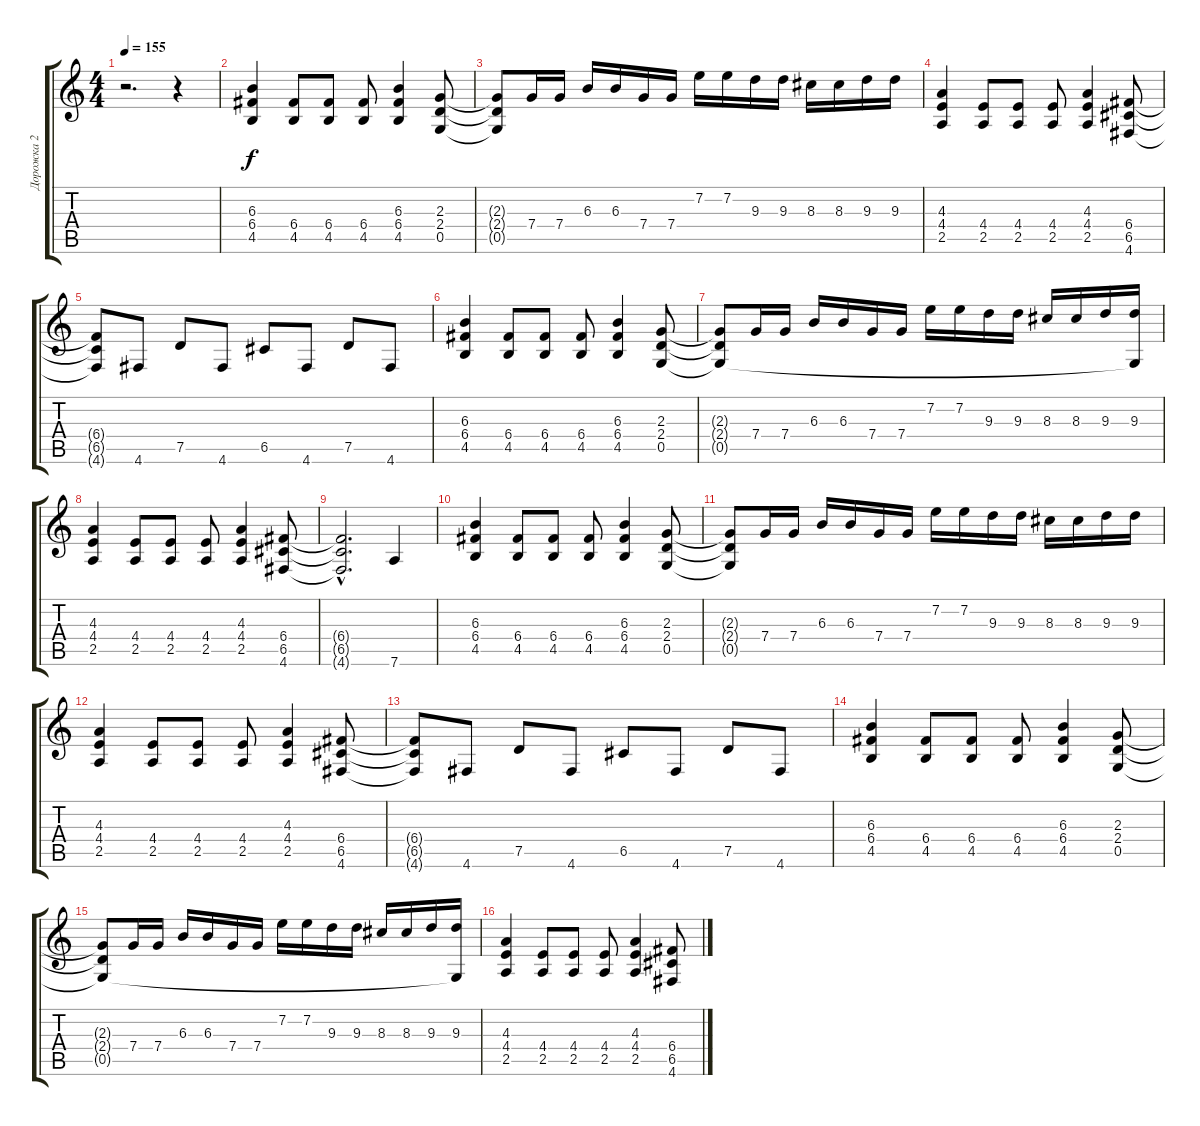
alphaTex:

\track ("Дорожка 2" "Дорожка 2") {instrument distortionguitar}
\staff {score tabs}
\tuning (D4 A3 F3 C3 G2 D2) {hide}
\ts (4 4)
\tempo 155
\clef g2
\ks c
r.2{d dy f} r.4 |
(6.3 6.4 4.5).4 (6.4 4.5).8 (6.4 4.5).8 (6.4 4.5).8 (6.3 6.4 4.5).4 (2.3 2.4 0.5).8 |
(2.3{t} 2.4{t} 0.5{t}).8 7.4.16 7.4.16 6.3.16 6.3.16 7.4.16 7.4.16 7.2.16 7.2.16 9.3.16 9.3.16 8.3.16 8.3.16 9.3.16 9.3.16 |
(4.3 4.4 2.5).4 (4.4 2.5).8 (4.4 2.5).8 (4.4 2.5).8 (4.3 4.4 2.5).4 (6.4 6.5 4.6).8 |
(6.4{t} 6.5{t} 4.6{t}).8 4.6.8 7.5.8 4.6.8 6.5.8 4.6.8 7.5.8 4.6.8 |
(6.3 6.4 4.5).4 (6.4 4.5).8 (6.4 4.5).8 (6.4 4.5).8 (6.3 6.4 4.5).4 (2.3 2.4 0.5).8 |
(2.3{t} 2.4{t} 0.5{t}).8 7.4.16 7.4.16 6.3.16 6.3.16 7.4.16 7.4.16 7.2.16 7.2.16 9.3.16 9.3.16 8.3.16 8.3.16 9.3.16 (9.3 0.5{t}).16 |
(4.3 4.4 2.5).4 (4.4 2.5).8 (4.4 2.5).8 (4.4 2.5).8 (4.3 4.4 2.5).4 (6.4 6.5 4.6).8 |
(6.4{hac t} 6.5{hac t} 4.6{hac t}).2{d} 7.6.4 |
(6.3 6.4 4.5).4 (6.4 4.5).8 (6.4 4.5).8 (6.4 4.5).8 (6.3 6.4 4.5).4 (2.3 2.4 0.5).8 |
(2.3{t} 2.4{t} 0.5{t}).8 7.4.16 7.4.16 6.3.16 6.3.16 7.4.16 7.4.16 7.2.16 7.2.16 9.3.16 9.3.16 8.3.16 8.3.16 9.3.16 9.3.16 |
(4.3 4.4 2.5).4 (4.4 2.5).8 (4.4 2.5).8 (4.4 2.5).8 (4.3 4.4 2.5).4 (6.4 6.5 4.6).8 |
(6.4{t} 6.5{t} 4.6{t}).8 4.6.8 7.5.8 4.6.8 6.5.8 4.6.8 7.5.8 4.6.8 |
(6.3 6.4 4.5).4 (6.4 4.5).8 (6.4 4.5).8 (6.4 4.5).8 (6.3 6.4 4.5).4 (2.3 2.4 0.5).8 |
(2.3{t} 2.4{t} 0.5{t}).8 7.4.16 7.4.16 6.3.16 6.3.16 7.4.16 7.4.16 7.2.16 7.2.16 9.3.16 9.3.16 8.3.16 8.3.16 9.3.16 (9.3 0.5{t}).16 |
(4.3 4.4 2.5).4 (4.4 2.5).8 (4.4 2.5).8 (4.4 2.5).8 (4.3 4.4 2.5).4 (6.4 6.5 4.6).8
